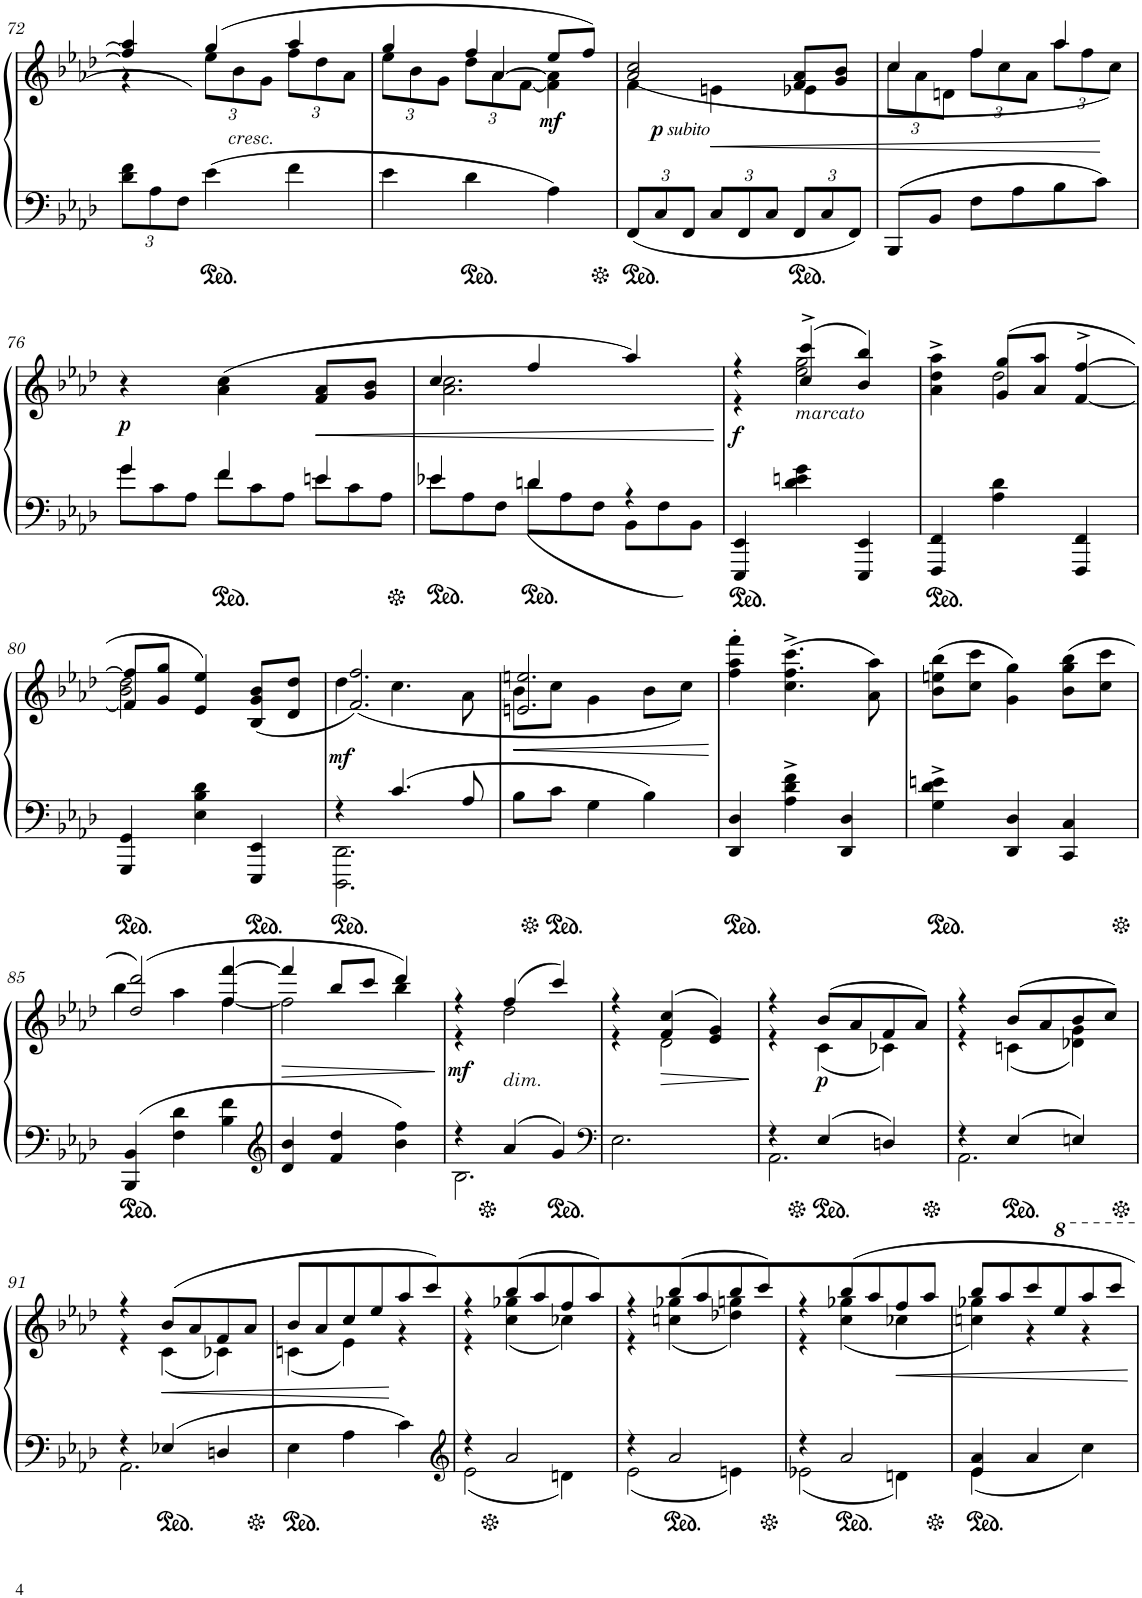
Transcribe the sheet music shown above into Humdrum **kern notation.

**kern	**kern	**dynam
*part1	*part1	*part1
*staff2	*staff1	*staff1/2
*I"Piano	*	*
*I'Pno.	*	*
!!LO:PB:g=z
*clefF4	*clefG2	*
*k[b-e-a-d-]	*k[b-e-a-d-]	*
*M3/4	*M3/4	*
*Xbrackettup	*	*
=72	=72	=72
*	*^	*
12d-\ 12f\L	4ff/] 4aa-/]	4r	.
12A-\	.	.	.
12F\J	.	.	.
*	*	*Xbrackettup	*
4e-\	(4gg/	12ee-\L	.
!	!	!LO:TX:b:i:t=cresc.	!
.	.	12b-\	.
.	.	12g\J	.
4f\	4aa-/	12ff\L	.
.	.	12dd-\	.
.	.	12a-\J	.
=73	=73	=73	=73
*	*	*^	*
4e-\	4gg/	12ee-\L	3ryy	.
.	.	12b-\	.	.
.	.	12g\J	.	.
4d-\	4ff/	12dd-\L	.	.
.	.	[>12a-\	6a-/	.
.	.	[12f\J	.	.
!	!	!	!	!LO:DY:b
4A-\	8ee-/L	4f\] 4a-\]	4ryy	mf
.	8ff/J)	.	.	.
*	*	*v	*v	*
=74	=74	=74	=74
!	!	!	!LO:DY:b
!	!	!	!LO:DY:n=1:b
12FF/L	(2a-/ 2cc/	4f\	p other-dynamics
12C/	.	.	.
12FF/J	.	.	.
!	!	!	!LO:HP:b
12C/L	.	4en\	<
12FF/	.	.	.
12C/J	.	.	.
12FF/L	8f/ 8a-/L	4e-X\	.
12C/	.	.	.
.	8g/ 8b-/J	.	.
12FF/J	.	.	.
=75	=75	=75	=75
8BBB-/L	4cc/	12cc\L	.
.	.	12a-\	.
8BB-/J	.	.	.
.	.	12dn\J	.
8F\L	4ff/	12ff\L	.
.	.	12cc\	.
8A-\	.	.	.
.	.	12a-\J	.
8B-\	4aa-/	12aa-\L	.
.	.	12ff\	.
8c\J	.	.	.
.	.	12cc\J)	[
*	*v	*v	*
!!LO:LB:g=z
=76	=76	=76
*^	*	*
*	*Xtuplet	*	*
*	*	*^	*
!	!	!	!	!LO:DY:b
*	*	*v	*v	*
4g/	12g\L	4r	p
.	12c\	.	.
.	12A-\J	.	.
4f/	12f\L	(4a-\ 4cc\	.
.	12c\	.	.
.	12A-\J	.	.
!	!	!	!LO:HP:b
4en/	12e\L	8f/ 8a-/L	<
.	12c\	.	.
.	.	8g/ 8b-/J	.
.	12A-\J	.	.
=77	=77	=77	=77
*	*	*^	*
4e-X/	12e-\L	4cc/	2.a-\ 2.cc\	.
.	12A-\	.	.	.
.	12F\J	.	.	.
4dn/	12d\L	4ff/	.	.
.	12A-\	.	.	.
.	12F\J	.	.	.
4r	12BB-\L	4aa-/)	.	.
.	12F\	.	.	.
.	12BB-\J	.	.	.
*v	*v	*	*	*
*	*v	*v	*
.	.	[
=78	=78	=78
*	*^	*
!	!	!	!LO:DY:b
4EEE-/ 4EE-/	4r	4r	f
!	!LO:TX:b:i:t=marcato	!	!
4d-\ 4en\ 4g\	(4cc/^ 4ccc/^	2ee-\ 2gg\	.
4EEE-/ 4EE-/	4b-/ 4bb-/)	.	.
=79	=79	=79	=79
4FFF/ 4FF/	4a-\^ 4dd-\^ 4aa-\^	4ryy	.
4A-\ 4d-\	(8g/ 8gg/L	2dd-\	.
.	8a-/ 8aa-/J	.	.
4FFF/ 4FF/	[<4f/^ [4ff/^	.	.
!!LO:LB:g=z	!!
=80	=80	=80	=80
4GGG/ 4GG/	8f/] 8ff/]L	2b-\ 2dd-\	.
.	8g/ 8gg/J	.	.
4E-\ 4B-\ 4d-\	4e-/ 4ee-/)	.	.
4EEE-/ 4EE-/	(8B-/ 8g/ 8b-/L	4ryy	.
.	8d-/ 8dd-/J	.	.
=81	=81	=81	=81
*^	*	*	*
!	!	!	!	!LO:DY:b
4r	2.DDD-\ 2.DD-\	4dd-\	(<2.f/ 2.ff/)	mf
4.c/	.	4.cc\	.	.
8A-/	.	8a-\	.	.
*v	*v	*	*	*
=82	=82	=82	=82
!	!	!	!LO:HP:b
8B-\L	2.en/ 2.een/	8b-\L	<
8c\J	.	8cc\J	.
4G\	.	4g\	.
4B-\	.	8b-\L	.
.	.	8cc\J)	.
*	*v	*v	*
.	.	[
=83	=83	=83
4DD-/ 4D-/	4ff\' 4aa-\' 4fff\'	.
4A-\^ 4d-\^ 4f\^	(4.cc\^ 4.ff\^ 4.ccc\^	.
4DD-/ 4D-/	.	.
.	8a-\ 8aa-\)	.
=84	=84	=84
4G\^ 4d-\^ 4en\^	(8b-\ 8een\ 8bb-\L	.
.	8cc\ 8ccc\J	.
4DD-/ 4D-/	4g\ 4gg\)	.
4CC/ 4C/	(8b-\ 8gg\ 8bb-\L	.
.	8cc\ 8ccc\J	.
!!LO:LB:g=z
=85	=85	=85
*	*^	*
4BBB-/ 4BB-/	(2dd-/ 2ddd-/)	4bb-\	.
4F\ 4d-\	.	4aa-\	.
4B-\ 4f\	[<4ff/ [4fff/	4ff\	.
=86	=86	=86	=86
*clefG2	*	*	*
!	!	!	!LO:HP:b
4d-/ 4b-/	4fff/]	2ff\]	>
4f/ 4dd-/	8bb-/L	.	.
.	8ccc/J	.	.
4b-\ 4ff\	4ddd-/)	4bb-\	.
*	*v	*v	*
.	.	]
=87	=87	=87
*^	*^	*
!	!	!	!	!LO:DY:b
4r	2.B-\	4r	4r	mf
!	!	!LO:TX:b:i:t=dim.	!	!
4a-/	.	(4ff/	2dd-\	.
4g/	.	4ccc/)	.	.
*v	*v	*	*	*
=88	=88	=88	=88
*clefF4	*	*	*
2.E-\	4r	4r	.
!	!	!	!LO:HP:b
.	(4f/ 4cc/	2d-\	>
.	4e-/ 4g/)	.	.
*	*v	*v	*
.	.	]
=89	=89	=89
*^	*^	*
4r	2.AA-\	4r	4r	.
!	!	!	!	!LO:DY:b
4E-/	.	(8b-/L	(4c\	p
.	.	8a-/	.	.
4Dn/	.	8f/	4c-X\)	.
.	.	8a-/J)	.	.
=90	=90	=90	=90	=90
4r	2.AA-\	4r	4r	.
4E-/	.	(8b-/L	(4cn\	.
.	.	8a-/	.	.
4En/	.	8b-/	4d-X\ 4g\)	.
.	.	8cc/J)	.	.
!!LO:LB:g=z	!!
=91	=91	=91	=91	=91
4r	2.AA-\	4r	4r	.
!	!	!	!	!LO:HP:b
4E-X/	.	(8b-/L	(4c\	<
.	.	8a-/	.	.
4Dn/	.	8f/	4c-X\)	.
.	.	8a-/J	.	.
*v	*v	*	*	*
=92	=92	=92	=92
4E-\	8b-/L	(4cn\	.
.	8a-/	.	.
4A-\	8cc/	4e-\)	.
.	8ee-/	.	.
4c\	8aa-/	4r	[
.	8ccc/J)	.	.
=93	=93	=93	=93
*clefG2	*	*	*
*^	*	*	*
4r	2e-\	4r	4r	.
2a-/	.	(8bb-/L	(4cc\ 4gg-X\	.
.	.	8aa-/	.	.
.	4dn\	8ff/	4cc-X\)	.
.	.	8aa-/J)	.	.
=94	=94	=94	=94	=94
4r	2e-\	4r	4r	.
2a-/	.	(8bb-/L	(4ccn\ 4gg-X\	.
.	.	8aa-/	.	.
.	4en\	8bb-/	4dd-X\ 4ggn\)	.
.	.	8ccc/J)	.	.
=95	=95	=95	=95	=95
4r	2e-X\	4r	4r	.
2a-/	.	8bb-/L	(4cc\ 4gg-X\	.
.	.	8aa-/	.	.
!	!	!	!	!LO:HP:b
.	4dn\	8ff/	4cc-X\	<
.	.	8aa-/J	.	.
=96	=96	=96	=96	=96
4e-/ 4a-/	4e-\	8bb-/L	4ccn\ 4gg-X\)	.
.	.	8aa-/	.	.
4a-/	2ryy	8ccc/	4r	.
.	.	8eee-/	.	.
4cc\	.	8aaa-/	4r	.
.	.	8cccc/J	.	.
*v	*v	*	*	*
*	*v	*v	*
.	.	[
=	=	=
*-	*-	*-
